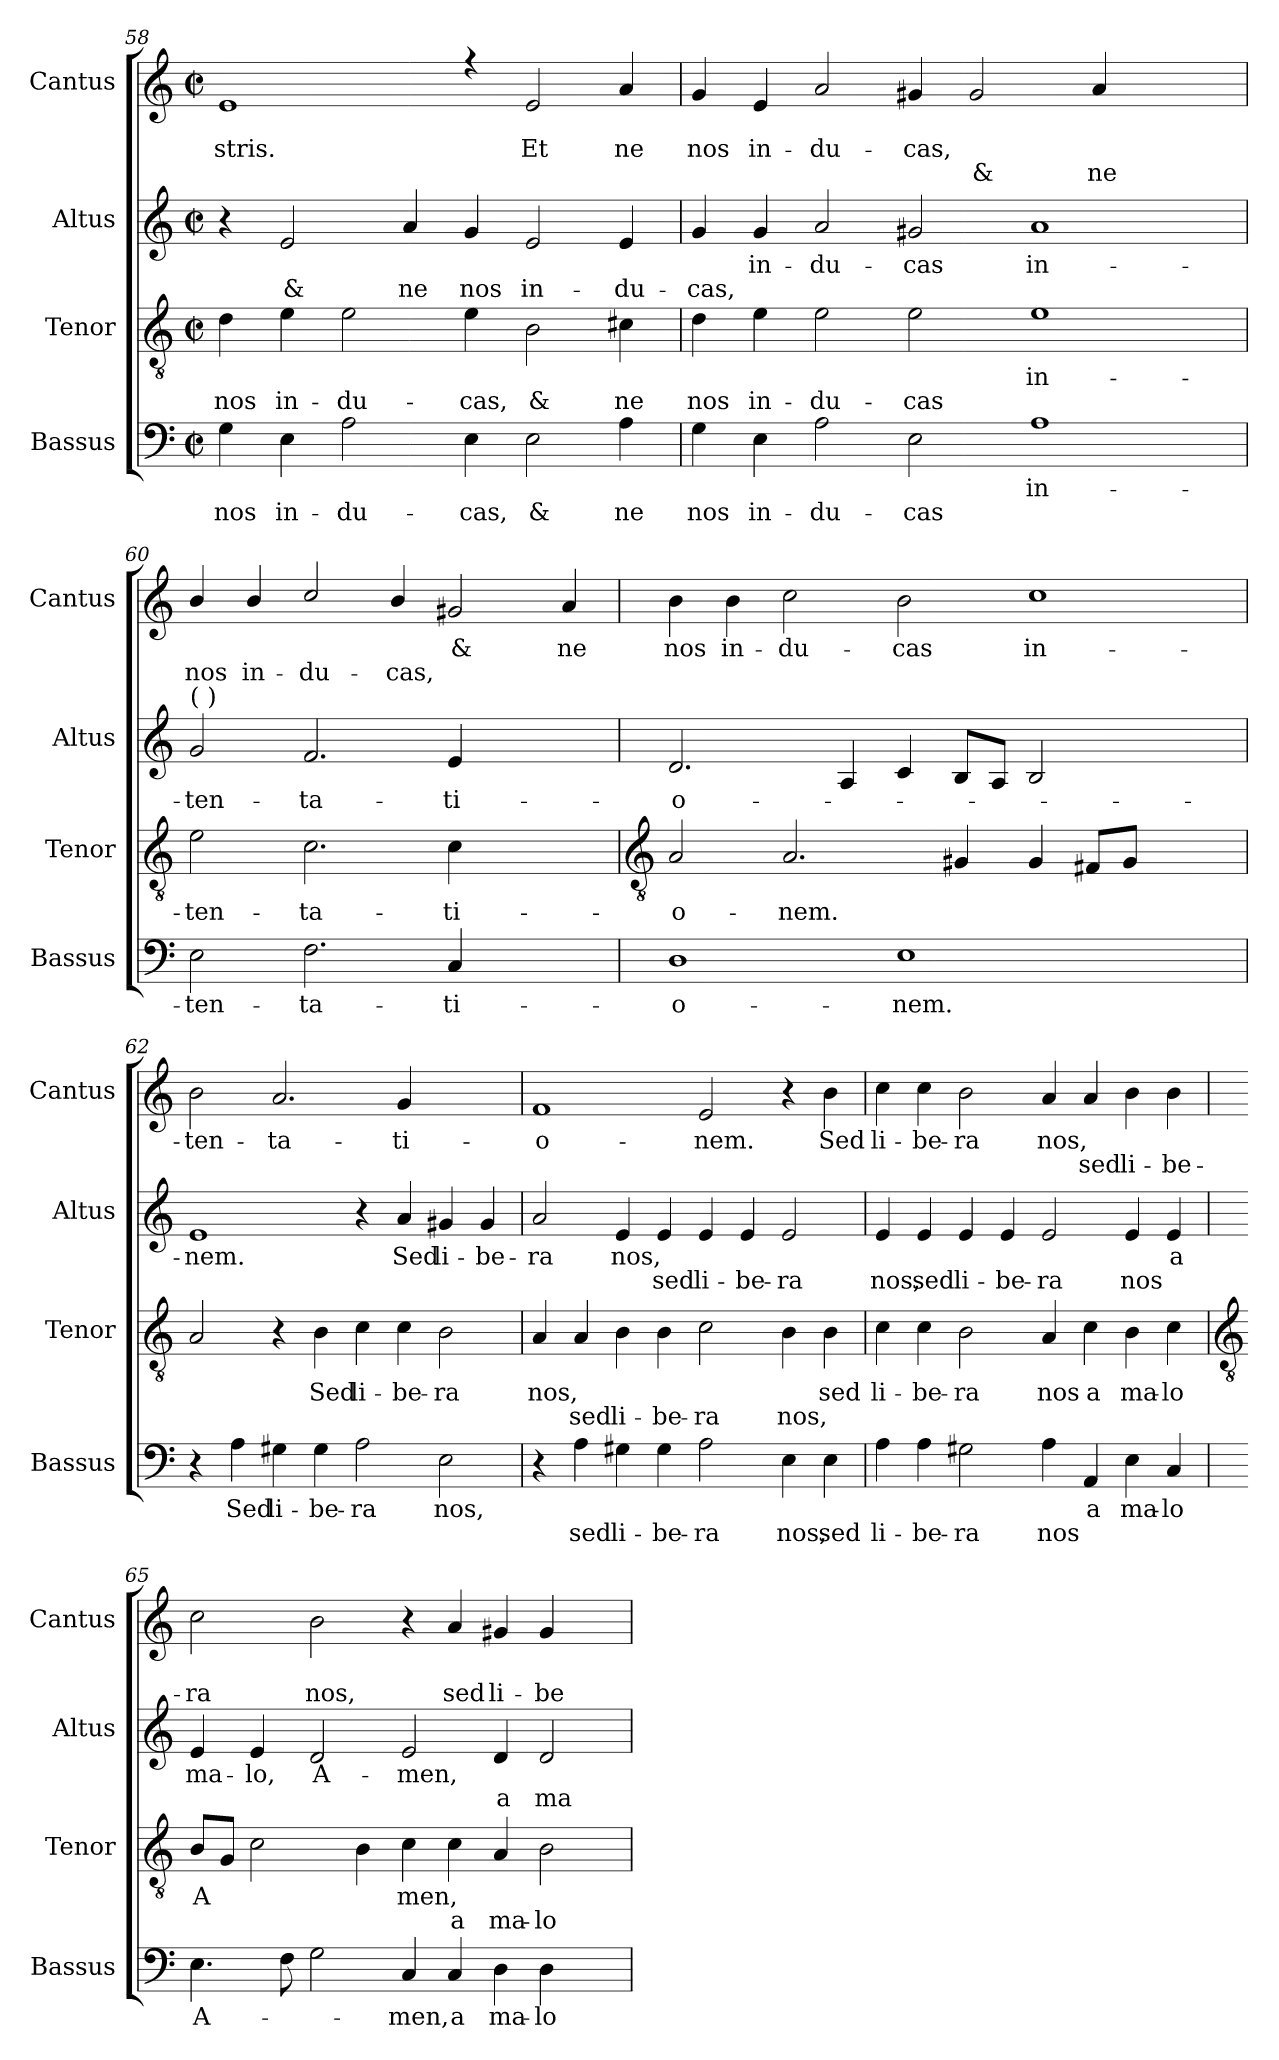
**kern	**text	**text	**kern	**text	**text	**kern	**text	**text	**kern	**text	**text
*part4	*part4	*part4	*part3	*part3	*part3	*part2	*part2	*part2	*part1	*part1	*part1
*staff4	*staff4	*staff4	*staff3	*staff3	*staff3	*staff2	*staff2	*staff2	*staff1	*staff1	*staff1
*I"Bassus	*	*	*I"Tenor	*	*	*I"Altus	*	*	*I"Cantus	*	*
*I'Bassus	*	*	*I'Tenor	*	*	*I'Altus	*	*	*I'Cantus	*	*
*clefF4	*	*	*clefGv2	*	*	*clefG2	*	*	*clefG2	*	*
*k[]	*	*	*k[]	*	*	*k[]	*	*	*k[]	*	*
*C:	*	*	*C:	*	*	*C:	*	*	*C:	*	*
*M4/2	*	*	*M4/2	*	*	*M4/2	*	*	*M4/2	*	*
*met(c|)	*	*	*met(c|)	*	*	*met(c|)	*	*	*met(c|)	*	*
=58	=58	=58	=58	=58	=58	=58	=58	=58	=58	=58	=58
!	!	!LO:LY:b	!	!	!LO:LY:b	!	!	!	!	!LO:LY:b	!
*	*	*	*	*	*	*	*	*	*^	*	*
4G	.	nos	4d	.	nos	4r	.	.	1e	0ryy	-stris.	.
!	!	!LO:LY:b	!	!	!LO:LY:b	!	!	!LO:LY:b	!	!	!	!
4E	.	in-	4e	.	in-	2e	.	&	.	.	.	.
!	!	!LO:LY:b	!	!	!LO:LY:b	!	!	!	!	!	!	!
2A	.	-du-	2e	.	-du-	.	.	.	.	.	.	.
!	!	!	!	!	!	!	!	!LO:LY:b	!	!	!	!
.	.	.	.	.	.	4a	.	ne	.	.	.	.
!	!	!LO:LY:b	!	!	!LO:LY:b	!	!	!LO:LY:b	!	!	!	!
4E	.	-cas,	4e	.	-cas,	4g	.	nos	4r	.	.	.
!	!	!LO:LY:b	!	!	!LO:LY:b	!	!	!LO:LY:b	!	!	!LO:LY:b	!
2E	.	&	2B	.	&	2e	.	in-	2e	.	Et	.
!	!	!LO:LY:b	!	!	!LO:LY:b	!	!	!LO:LY:b	!	!	!LO:LY:b	!
4A	.	ne	4c#X	.	ne	4e	.	-du-	4a	.	ne	.
=59	=59	=59	=59	=59	=59	=59	=59	=59	=59	=59	=59	=59
!	!	!LO:LY:b	!	!	!LO:LY:b	!	!	!LO:LY:b	!	!	!LO:LY:b	!
4G	.	nos	4d	.	nos	4g	.	-cas,	4g	0ryy	nos	.
!	!	!LO:LY:b	!	!	!LO:LY:b	!	!LO:LY:b	!	!	!	!LO:LY:b	!
4E	.	in-	4e	.	in-	4g	in-	.	4e	.	in-	.
!	!	!LO:LY:b	!	!	!LO:LY:b	!	!LO:LY:b	!	!	!	!LO:LY:b	!
2A	.	-du-	2e	.	-du-	2a	-du-	.	2a	.	-du-	.
!	!	!LO:LY:b	!	!	!LO:LY:b	!	!LO:LY:b	!	!	!	!LO:LY:b	!
2E	.	-cas	2e	.	-cas	2g#X	-cas	.	4g#X	.	-cas,	.
!	!	!	!	!	!	!	!	!	!	!	!	!LO:LY:b
.	.	.	.	.	.	.	.	.	2g#	.	.	&
!	!LO:LY:b	!	!	!LO:LY:b	!	!	!LO:LY:b	!	!	!	!	!
1A	in-	.	1e	in-	.	1a	in-	.	.	.	.	.
!	!	!	!	!	!	!	!	!	!	!	!	!LO:LY:b
.	.	.	.	.	.	.	.	.	4a	.	.	ne
.	.	.	.	.	.	.	.	.	2ryy	2ryy	.	.
=60	=60	=60	=60	=60	=60	=60	=60	=60	=60	=60	=60	=60
!	!	!	!	!	!	!LO:TX:a:t=(  )	!	!	!	!	!	!
!	!LO:LY:b	!	!	!LO:LY:b	!	!	!LO:LY:b	!	!	!	!	!LO:LY:b
2E	-ten-	.	2e	-ten-	.	2g	-ten-	.	4b	0ryy	.	nos
!	!	!	!	!	!	!	!	!	!	!	!	!LO:LY:b
.	.	.	.	.	.	.	.	.	4b	.	.	in-
!	!LO:LY:b	!	!	!LO:LY:b	!	!	!LO:LY:b	!	!	!	!	!LO:LY:b
2.F	-ta-	.	2.c	-ta-	.	2.f	-ta-	.	2cc	.	.	-du-
!	!	!	!	!	!	!	!	!	!	!	!	!LO:LY:b
.	.	.	.	.	.	.	.	.	4b	.	.	-cas,
!	!LO:LY:b	!	!	!LO:LY:b	!	!	!LO:LY:b	!	!	!	!LO:LY:b	!
4C	-ti-	.	4c	-ti-	.	4e	-ti-	.	2g#X	.	&	.
2ryy	.	.	2ryy	.	.	2ryy	.	.	.	.	.	.
!	!	!	!	!	!	!	!	!	!	!	!LO:LY:b	!
.	.	.	.	.	.	.	.	.	4a	.	ne	.
!!LO:LB:g=z	!!
=61	=61	=61	=61	=61	=61	=61	=61	=61	=61	=61	=61	=61
*	*	*	*clefGv2	*	*	*	*	*	*	*	*	*
!	!LO:LY:b	!	!	!LO:LY:b	!	!	!LO:LY:b	!	!	!	!LO:LY:b	!
1D	-o-	.	2A	-o-	.	2.d	-o-	.	4b	1ryy	nos	.
!	!	!	!	!	!	!	!	!	!	!	!LO:LY:b	!
.	.	.	.	.	.	.	.	.	4b	.	in-	.
!	!	!	!	!LO:LY:b	!	!	!	!	!	!	!LO:LY:b	!
.	.	.	2.A	-nem.	.	.	.	.	2cc	.	-du-	.
.	.	.	.	.	.	4A	.	.	.	.	.	.
!	!LO:LY:b	!	!	!	!	!	!	!	!	!	!LO:LY:b	!
1E	-nem.	.	.	.	.	4c	.	.	2b	2ryy	-cas	.
.	.	.	4G#X	.	.	8BL	.	.	.	.	.	.
.	.	.	.	.	.	8AJ	.	.	.	.	.	.
!	!	!	!	!	!	!	!	!	!	!	!LO:LY:b	!
.	.	.	4G#	.	.	2B	.	.	1cc	2ryy	in-	.
.	.	.	8F#XL	.	.	.	.	.	.	.	.	.
.	.	.	8G#J	.	.	.	.	.	.	.	.	.
2ryy	.	.	2ryy	.	.	2ryy	.	.	.	2ryy	.	.
=62	=62	=62	=62	=62	=62	=62	=62	=62	=62	=62	=62	=62
!	!	!	!	!	!	!	!LO:LY:b	!	!	!	!LO:LY:b	!
4r	.	.	2A	.	.	1e	-nem.	.	2b	2ryy	-ten-	.
!	!LO:LY:b	!	!	!	!	!	!	!	!	!	!	!
4A	Sed	.	.	.	.	.	.	.	.	.	.	.
!	!LO:LY:b	!	!	!	!	!	!	!	!	!	!LO:LY:b	!
4G#X	li-	.	4r	.	.	.	.	.	2.a	1.ryy	-ta-	.
!	!LO:LY:b	!	!	!LO:LY:b	!	!	!	!	!	!	!	!
4G#	-be-	.	4B	Sed	.	.	.	.	.	.	.	.
!	!LO:LY:b	!	!	!LO:LY:b	!	!	!	!	!	!	!	!
2A	-ra	.	4c	li-	.	4r	.	.	.	.	.	.
!	!	!	!	!LO:LY:b	!	!	!LO:LY:b	!	!	!	!LO:LY:b	!
.	.	.	4c	-be-	.	4a	Sed	.	4g	.	-ti-	.
!	!LO:LY:b	!	!	!LO:LY:b	!	!	!LO:LY:b	!	!	!	!	!
2E	nos,	.	2B	-ra	.	4g#X	li-	.	2ryy	.	.	.
!	!	!	!	!	!	!	!LO:LY:b	!	!	!	!	!
.	.	.	.	.	.	4g#	-be-	.	.	.	.	.
*	*	*	*	*	*	*	*	*	*v	*v	*	*
!!LO:LB:g=z
=63	=63	=63	=63	=63	=63	=63	=63	=63	=63	=63	=63
!	!	!	!	!LO:LY:b	!	!	!LO:LY:b	!	!	!LO:LY:b	!
4r	.	.	4A	nos,	.	2a	-ra	.	1f	-o-	.
!	!	!LO:LY:b	!	!	!LO:LY:b	!	!	!	!	!	!
4A	.	sed	4A	.	sed	.	.	.	.	.	.
!	!	!LO:LY:b	!	!	!LO:LY:b	!	!LO:LY:b	!	!	!	!
4G#X	.	li-	4B	.	li-	4e	nos,	.	.	.	.
!	!	!LO:LY:b	!	!	!LO:LY:b	!	!	!LO:LY:b	!	!	!
4G#	.	-be-	4B	.	-be-	4e	.	sed	.	.	.
!	!	!LO:LY:b	!	!	!LO:LY:b	!	!	!LO:LY:b	!	!LO:LY:b	!
2A	.	-ra	2c	.	-ra	4e	.	li-	2e	-nem.	.
!	!	!	!	!	!	!	!	!LO:LY:b	!	!	!
.	.	.	.	.	.	4e	.	-be-	.	.	.
!	!	!LO:LY:b	!	!	!LO:LY:b	!	!	!LO:LY:b	!	!	!
4E	.	nos,	4B	.	nos,	2e	.	-ra	4r	.	.
!	!	!LO:LY:b	!	!LO:LY:b	!	!	!	!	!	!LO:LY:b	!
4E	.	sed	4B	sed	.	.	.	.	4b	Sed	.
=64	=64	=64	=64	=64	=64	=64	=64	=64	=64	=64	=64
!	!	!LO:LY:b	!	!LO:LY:b	!	!	!	!LO:LY:b	!	!LO:LY:b	!
4A	.	li-	4c	li-	.	4e	.	nos,	4cc	li-	.
!	!	!LO:LY:b	!	!LO:LY:b	!	!	!	!LO:LY:b	!	!LO:LY:b	!
4A	.	-be-	4c	-be-	.	4e	.	sed	4cc	-be-	.
!	!	!LO:LY:b	!	!LO:LY:b	!	!	!	!LO:LY:b	!	!LO:LY:b	!
2G#X	.	-ra	2B	-ra	.	4e	.	li-	2b	-ra	.
!	!	!	!	!	!	!	!	!LO:LY:b	!	!	!
.	.	.	.	.	.	4e	.	-be-	.	.	.
!	!	!LO:LY:b	!	!LO:LY:b	!	!	!	!LO:LY:b	!	!LO:LY:b	!
4A	.	nos	4A	nos	.	2e	.	-ra	4a	nos,	.
!	!LO:LY:b	!	!	!LO:LY:b	!	!	!	!	!	!	!LO:LY:b
4AA	a	.	4c	a	.	.	.	.	4a	.	sed
!	!LO:LY:b	!	!	!LO:LY:b	!	!	!	!LO:LY:b	!	!	!LO:LY:b
4E	ma-	.	4B	ma-	.	4e	.	nos	4b	.	li-
!	!LO:LY:b	!	!	!LO:LY:b	!	!	!LO:LY:b	!	!	!	!LO:LY:b
4C	-lo	.	4c	-lo	.	4e	a	.	4b	.	-be-
!!LO:LB:g=z
=65	=65	=65	=65	=65	=65	=65	=65	=65	=65	=65	=65
*	*	*	*clefGv2	*	*	*	*	*	*	*	*
!	!LO:LY:b	!	!	!LO:LY:b	!	!	!LO:LY:b	!	!	!	!LO:LY:b
4.E	A-	.	8BL	A	.	4e	ma-	.	2cc	.	-ra
.	.	.	8GJ	.	.	.	.	.	.	.	.
!	!	!	!	!	!	!	!LO:LY:b	!	!	!	!
.	.	.	2c	.	.	4e	-lo,	.	.	.	.
8F	.	.	.	.	.	.	.	.	.	.	.
!	!	!	!	!	!	!	!LO:LY:b	!	!	!	!LO:LY:b
2G	.	.	.	.	.	2d	A-	.	2b	.	nos,
.	.	.	4B	.	.	.	.	.	.	.	.
!	!LO:LY:b	!	!	!LO:LY:b	!	!	!LO:LY:b	!	!	!	!
4C	-men,	.	4c	men,	.	2e	-men,	.	4r	.	.
!	!LO:LY:b	!	!	!	!LO:LY:b	!	!	!	!	!	!LO:LY:b
4C	a	.	4c	.	a	.	.	.	4a	.	sed
!	!LO:LY:b	!	!	!	!LO:LY:b	!	!	!LO:LY:b	!	!	!LO:LY:b
4D	ma-	.	4A	.	ma-	4d	.	a	4g#X	.	li-
!	!LO:LY:b	!	!	!	!LO:LY:b	!	!	!LO:LY:b	!	!	!LO:LY:b
4D	-lo	.	2B	.	-lo	2d	.	ma-	4g#	.	-be-
4ryy	.	.	.	.	.	.	.	.	4ryy	.	.
=	=	=	=	=	=	=	=	=	=	=	=
*-	*-	*-	*-	*-	*-	*-	*-	*-	*-	*-	*-
